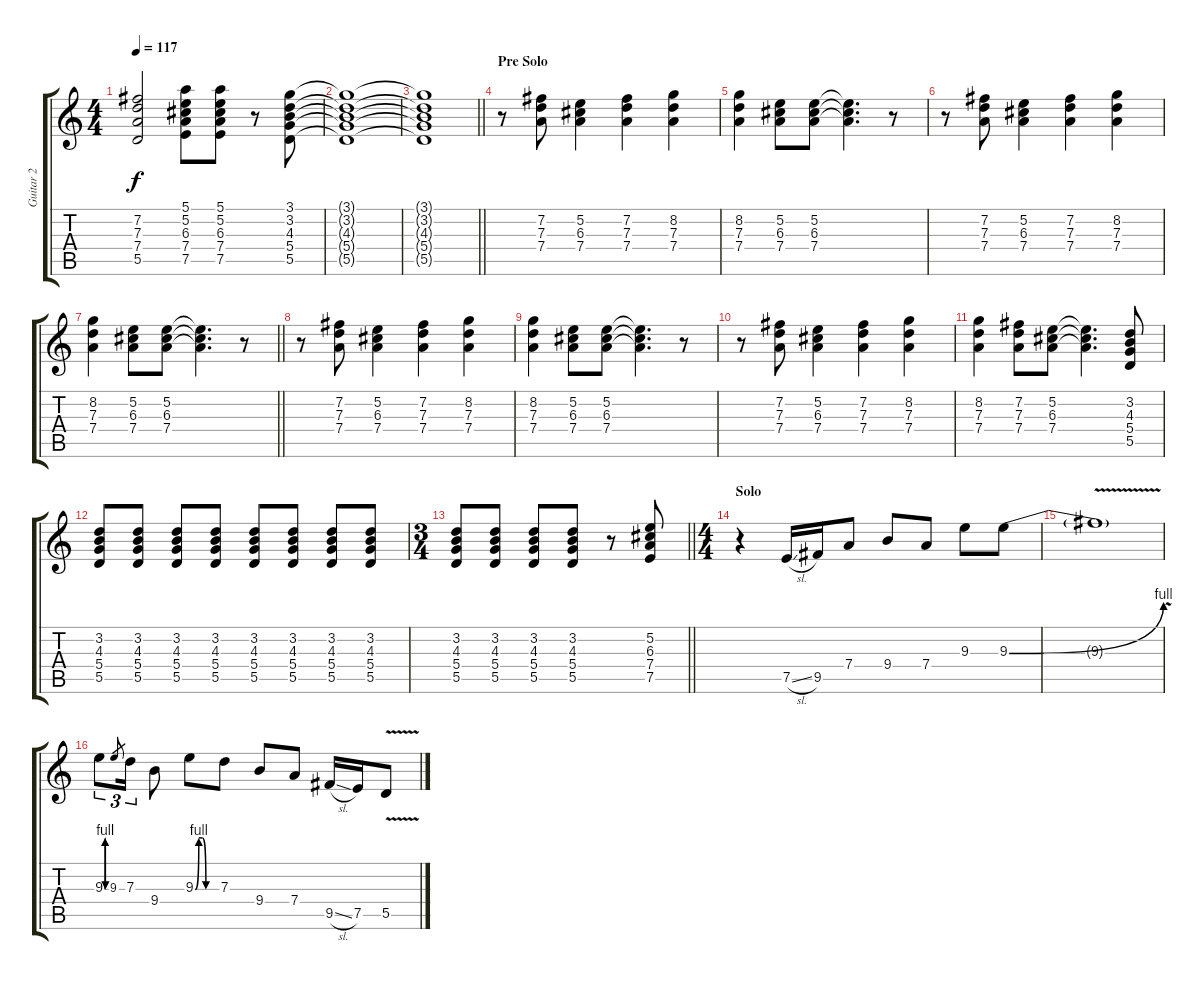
\track ("Guitar 2" "Guitar 2") {instrument overdrivenguitar}
\staff {score tabs}
\tuning (E4 B3 G3 D3 A2 E2) {hide}
\ts (4 4)
\tempo 117
\clef g2
\ks c
(7.2 7.3 7.4 5.5).2{dy f} (5.1 5.2 6.3 7.4 7.5).8 (5.1 5.2 6.3 7.4 7.5).8 r.8 (3.1 3.2 4.3 5.4 5.5).8 |
(3.1{t} 3.2{t} 4.3{t} 5.4{t} 5.5{t}).1 |
\barLineRight lightlight
(3.1{t} 3.2{t} 4.3{t} 5.4{t} 5.5{t}).1 |
\section ("" "Pre Solo")
r.8 (7.2 7.3 7.4).8 (5.2 6.3 7.4).4 (7.2 7.3 7.4).4 (8.2 7.3 7.4).4 |
(8.2 7.3 7.4).4 (5.2 6.3 7.4).8 (5.2 6.3 7.4).8 (5.2{t} 6.3{t} 7.4{t}).4{d} r.8 |
r.8 (7.2 7.3 7.4).8 (5.2 6.3 7.4).4 (7.2 7.3 7.4).4 (8.2 7.3 7.4).4 |
\barLineRight lightlight
(8.2 7.3 7.4).4 (5.2 6.3 7.4).8 (5.2 6.3 7.4).8 (5.2{t} 6.3{t} 7.4{t}).4{d} r.8 |
r.8 (7.2 7.3 7.4).8 (5.2 6.3 7.4).4 (7.2 7.3 7.4).4 (8.2 7.3 7.4).4 |
(8.2 7.3 7.4).4 (5.2 6.3 7.4).8 (5.2 6.3 7.4).8 (5.2{t} 6.3{t} 7.4{t}).4{d} r.8 |
r.8 (7.2 7.3 7.4).8 (5.2 6.3 7.4).4 (7.2 7.3 7.4).4 (8.2 7.3 7.4).4 |
(8.2 7.3 7.4).4 (7.2 7.3 7.4).8 (5.2 6.3 7.4).8 (5.2{t} 6.3{t} 7.4{t}).4{d} (3.2 4.3 5.4 5.5).8 |
(3.2 4.3 5.4 5.5).8 (3.2 4.3 5.4 5.5).8 (3.2 4.3 5.4 5.5).8 (3.2 4.3 5.4 5.5).8 (3.2 4.3 5.4 5.5).8 (3.2 4.3 5.4 5.5).8 (3.2 4.3 5.4 5.5).8 (3.2 4.3 5.4 5.5).8 |
\ts (3 4)
\barLineRight lightlight
(3.2 4.3 5.4 5.5).8 (3.2 4.3 5.4 5.5).8 (3.2 4.3 5.4 5.5).8 (3.2 4.3 5.4 5.5).8 r.8 (5.2 6.3 7.4 7.5).8 |
\ts (4 4)
\section ("" "Solo")
r.4 7.5{sl}.16 9.5.16 7.4.8 9.4.8 7.4.8 9.3.8 9.3{be (bend 0 0 60 4)}.8 |
9.3{v t}.1 |
9.3{be (custom 0 0 10 4 20 4 30 0 60 0)}.8{tu (3 2)} 9.3.8{gr} 7.3.16{tu (3 2)} 9.4.8 9.3{be (custom 0 0 10 4 20 4 30 0 60 0)}.8 7.3.8 9.4.8 7.4.8 9.5{sl}.16 7.5.16 5.5{v}.8
